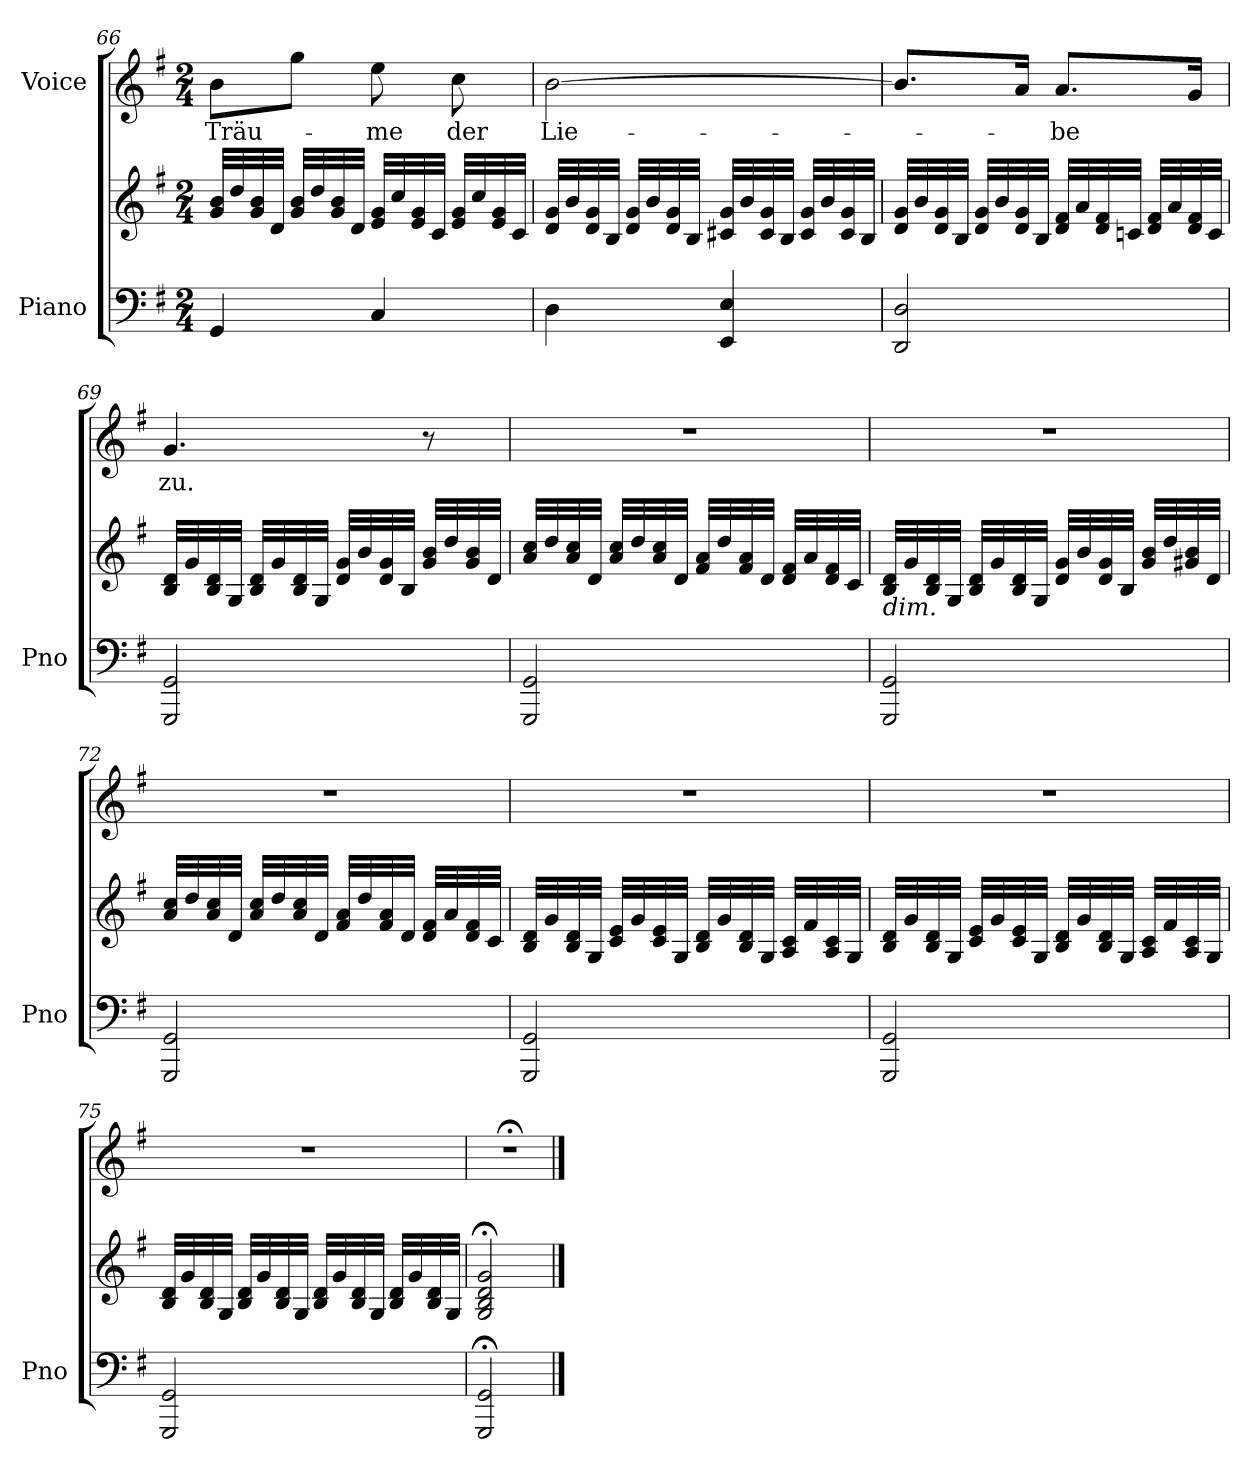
**kern	**kern	**kern	**text
*part2	*part2	*part1	*part1
*staff3	*staff2	*staff1	*staff1
*I"Piano	*	*I"Voice	*
*I'Pno	*	*	*
!!LO:LB:g=z
*clefF4	*clefG2	*clefG2	*
*k[f#]	*k[f#]	*k[f#]	*
*M2/4	*M2/4	*M2/4	*
=66	=66	=66	=66
!	!	!	!LO:LY:b
4GG/	32g/ 32b/LLL	8b\L	Träu-
.	32dd/	.	.
.	32g/ 32b/	.	.
.	32d/JJJ	.	.
.	32g/ 32b/LLL	8gg\J	.
.	32dd/	.	.
.	32g/ 32b/	.	.
.	32d/JJJ	.	.
!	!	!	!LO:LY:b
4C/	32e/ 32g/LLL	8ee\	-me
.	32cc/	.	.
.	32e/ 32g/	.	.
.	32c/JJJ	.	.
!	!	!	!LO:LY:b
.	32e/ 32g/LLL	8cc\	der
.	32cc/	.	.
.	32e/ 32g/	.	.
.	32c/JJJ	.	.
=67	=67	=67	=67
!	!	!	!LO:LY:b
4D\	32d/ 32g/LLL	[2b\	Lie-
.	32b/	.	.
.	32d/ 32g/	.	.
.	32B/JJJ	.	.
.	32d/ 32g/LLL	.	.
.	32b/	.	.
.	32d/ 32g/	.	.
.	32B/JJJ	.	.
4EE/ 4E/	32c#X/ 32g/LLL	.	.
.	32b/	.	.
.	32c#/ 32g/	.	.
.	32B/JJJ	.	.
.	32c#/ 32g/LLL	.	.
.	32b/	.	.
.	32c#/ 32g/	.	.
.	32B/JJJ	.	.
!!LO:LB:g=z
=68	=68	=68	=68
2DD/ 2D/	32d/ 32g/LLL	8.b/L]	.
.	32b/	.	.
.	32d/ 32g/	.	.
.	32B/JJJ	.	.
.	32d/ 32g/LLL	.	.
.	32b/	.	.
.	32d/ 32g/	16a/Jk	.
.	32B/JJJ	.	.
!	!	!	!LO:LY:b
.	32d/ 32f#/LLL	8.a/L	-be
.	32a/	.	.
.	32d/ 32f#/	.	.
.	32cn/JJJ	.	.
.	32d/ 32f#/LLL	.	.
.	32a/	.	.
.	32d/ 32f#/	16g/Jk	.
.	32c/JJJ	.	.
!!LO:PB:g=z
=69	=69	=69	=69
!	!	!	!LO:LY:b
2GGG/ 2GG/	32B/ 32d/LLL	4.g/	zu.
.	32g/	.	.
.	32B/ 32d/	.	.
.	32G/JJJ	.	.
.	32B/ 32d/LLL	.	.
.	32g/	.	.
.	32B/ 32d/	.	.
.	32G/JJJ	.	.
.	32d/ 32g/LLL	.	.
.	32b/	.	.
.	32d/ 32g/	.	.
.	32B/JJJ	.	.
.	32g/ 32b/LLL	8r	.
.	32dd/	.	.
.	32g/ 32b/	.	.
.	32d/JJJ	.	.
=70	=70	=70	=70
2GGG/ 2GG/	32a/ 32cc/LLL	2r	.
.	32dd/	.	.
.	32a/ 32cc/	.	.
.	32d/JJJ	.	.
.	32a/ 32cc/LLL	.	.
.	32dd/	.	.
.	32a/ 32cc/	.	.
.	32d/JJJ	.	.
.	32f#/ 32a/LLL	.	.
.	32dd/	.	.
.	32f#/ 32a/	.	.
.	32d/JJJ	.	.
.	32d/ 32f#/LLL	.	.
.	32a/	.	.
.	32d/ 32f#/	.	.
.	32c/JJJ	.	.
!!LO:LB:g=z
=71	=71	=71	=71
!	!LO:TX:b:i:t=dim.	!	!
2GGG/ 2GG/	32B/ 32d/LLL	2r	.
.	32g/	.	.
.	32B/ 32d/	.	.
.	32G/JJJ	.	.
.	32B/ 32d/LLL	.	.
.	32g/	.	.
.	32B/ 32d/	.	.
.	32G/JJJ	.	.
.	32d/ 32g/LLL	.	.
.	32b/	.	.
.	32d/ 32g/	.	.
.	32B/JJJ	.	.
.	32g/ 32b/LLL	.	.
.	32dd/	.	.
.	32g#X/ 32b/	.	.
.	32d/JJJ	.	.
=72	=72	=72	=72
2GGG/ 2GG/	32a/ 32cc/LLL	2r	.
.	32dd/	.	.
.	32a/ 32cc/	.	.
.	32d/JJJ	.	.
.	32a/ 32cc/LLL	.	.
.	32dd/	.	.
.	32a/ 32cc/	.	.
.	32d/JJJ	.	.
.	32f#/ 32a/LLL	.	.
.	32dd/	.	.
.	32f#/ 32a/	.	.
.	32d/JJJ	.	.
.	32d/ 32f#/LLL	.	.
.	32a/	.	.
.	32d/ 32f#/	.	.
.	32c/JJJ	.	.
!!LO:LB:g=z
=73	=73	=73	=73
2GGG/ 2GG/	32B/ 32d/LLL	2r	.
.	32g/	.	.
.	32B/ 32d/	.	.
.	32G/JJJ	.	.
.	32c/ 32e/LLL	.	.
.	32g/	.	.
.	32c/ 32e/	.	.
.	32G/JJJ	.	.
.	32B/ 32d/LLL	.	.
.	32g/	.	.
.	32B/ 32d/	.	.
.	32G/JJJ	.	.
.	32A/ 32c/LLL	.	.
.	32f#/	.	.
.	32A/ 32c/	.	.
.	32G/JJJ	.	.
=74	=74	=74	=74
2GGG/ 2GG/	32B/ 32d/LLL	2r	.
.	32g/	.	.
.	32B/ 32d/	.	.
.	32G/JJJ	.	.
.	32c/ 32e/LLL	.	.
.	32g/	.	.
.	32c/ 32e/	.	.
.	32G/JJJ	.	.
.	32B/ 32d/LLL	.	.
.	32g/	.	.
.	32B/ 32d/	.	.
.	32G/JJJ	.	.
.	32A/ 32c/LLL	.	.
.	32f#/	.	.
.	32A/ 32c/	.	.
.	32G/JJJ	.	.
!!LO:LB:g=z
=75	=75	=75	=75
2GGG/ 2GG/	32B/ 32d/LLL	2r	.
.	32g/	.	.
.	32B/ 32d/	.	.
.	32G/JJJ	.	.
.	32B/ 32d/LLL	.	.
.	32g/	.	.
.	32B/ 32d/	.	.
.	32G/JJJ	.	.
.	32B/ 32d/LLL	.	.
.	32g/	.	.
.	32B/ 32d/	.	.
.	32G/JJJ	.	.
.	32B/ 32d/LLL	.	.
.	32g/	.	.
.	32B/ 32d/	.	.
.	32G/JJJ	.	.
=76	=76	=76	=76
2GGG/;< 2GG/;<	2G/;< 2B/;< 2d/;< 2g/;<	2r;<	.
==	==	==	==
*-	*-	*-	*-
